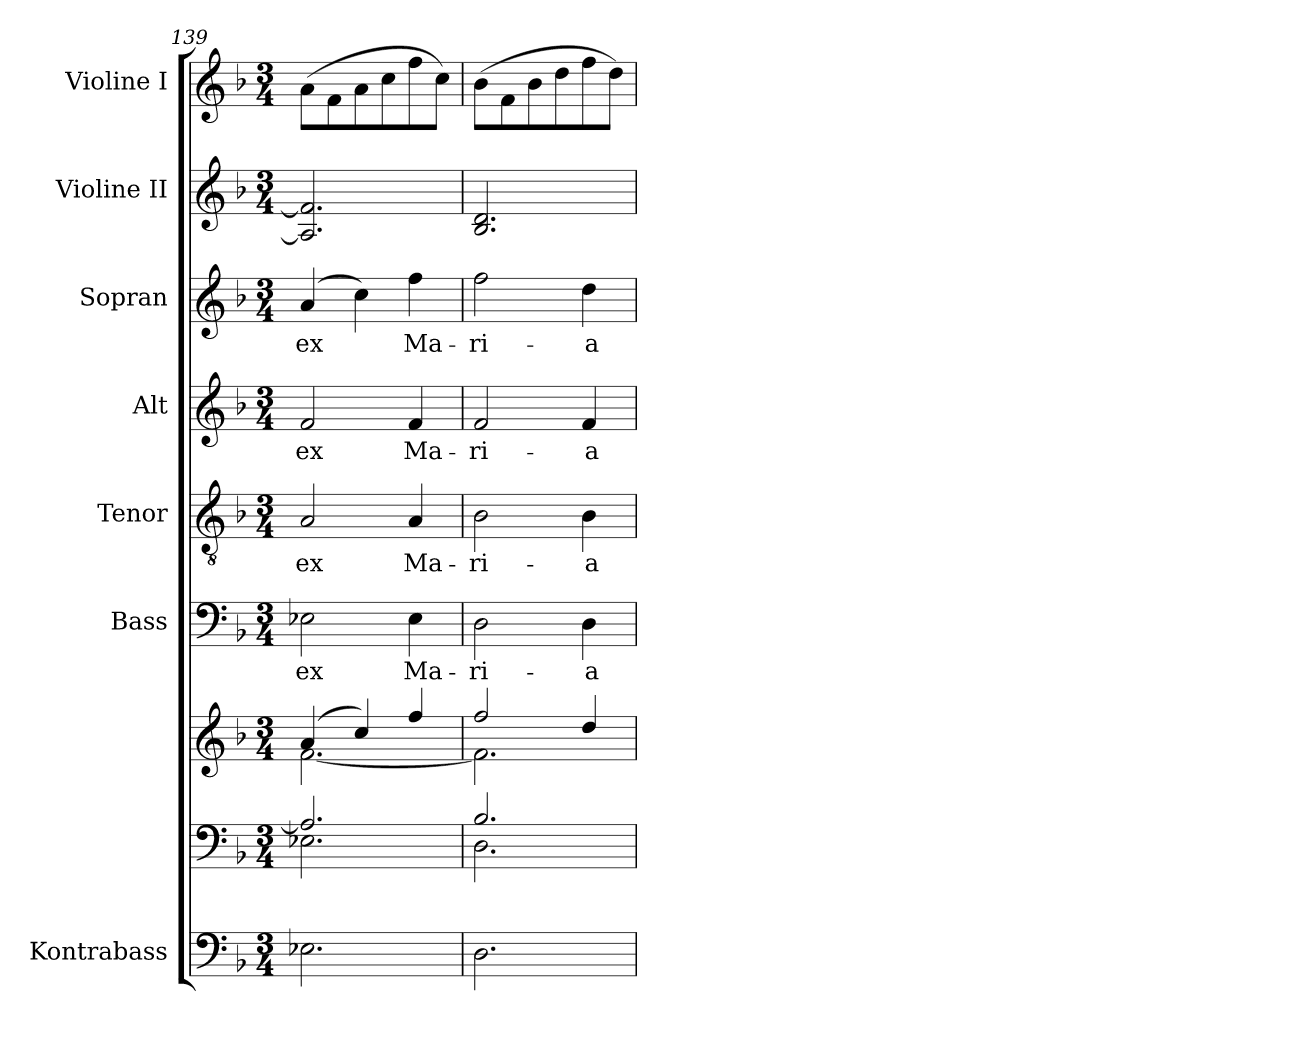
**kern	**kern	**kern	**kern	**text	**kern	**text	**kern	**text	**kern	**text	**kern	**kern
*part8	*part7	*part7	*part6	*part6	*part5	*part5	*part4	*part4	*part3	*part3	*part2	*part1
*staff9	*staff8	*staff7	*staff6	*staff6	*staff5	*staff5	*staff4	*staff4	*staff3	*staff3	*staff2	*staff1
*I"Kontrabass	*	*	*I"Bass	*	*I"Tenor	*	*I"Alt	*	*I"Sopran	*	*I"Violine II	*I"Violine I
*I'Kb.	*	*	*I'B.	*	*I'T.	*	*I'A.	*	*I'S.	*	*I'Vl. II	*I'Vl. I
*clefF4	*clefF4	*clefG2	*clefF4	*	*clefGv2	*	*clefG2	*	*clefG2	*	*clefG2	*clefG2
*ITrd7c12	*	*	*	*	*	*	*	*	*	*	*	*
*k[b-]	*k[b-]	*k[b-]	*k[b-]	*	*k[b-]	*	*k[b-]	*	*k[b-]	*	*k[b-]	*k[b-]
*F:	*F:	*F:	*F:	*	*F:	*	*F:	*	*F:	*	*F:	*F:
*M3/4	*M3/4	*M3/4	*M3/4	*	*M3/4	*	*M3/4	*	*M3/4	*	*M3/4	*M3/4
=139	=139	=139	=139	=139	=139	=139	=139	=139	=139	=139	=139	=139
*	*^	*^	*	*	*	*	*	*	*	*	*	*
!	!	!	!	!	!	!LO:LY:b	!	!LO:LY:b	!	!LO:LY:b	!	!LO:LY:b	!	!
2.EE-X\	2.A/]	2.E-X\	(4a/	[<2.f\	2E-X\	ex	2A/	ex	2f/	ex	(4a/	ex	2.A/] 2.f/]	(>8a\L
.	.	.	.	.	.	.	.	.	.	.	.	.	.	8f\
.	.	.	4cc/)	.	.	.	.	.	.	.	4cc\)	.	.	8a\
.	.	.	.	.	.	.	.	.	.	.	.	.	.	8cc\
!	!	!	!	!	!	!LO:LY:b	!	!LO:LY:b	!	!LO:LY:b	!	!LO:LY:b	!	!
.	.	.	4ff/	.	4E-\	Ma-	4A/	Ma-	4f/	Ma-	4ff\	Ma-	.	8ff\
.	.	.	.	.	.	.	.	.	.	.	.	.	.	8cc\J)
=140	=140	=140	=140	=140	=140	=140	=140	=140	=140	=140	=140	=140	=140	=140
!	!	!	!	!	!	!LO:LY:b	!	!LO:LY:b	!	!LO:LY:b	!	!LO:LY:b	!	!
2.DD\	2.B-/	2.D\	2ff/	2.f\]	2D\	-ri-	2B-\	-ri-	2f/	-ri-	2ff\	-ri-	2.B-/ 2.d/	(>8b-\L
.	.	.	.	.	.	.	.	.	.	.	.	.	.	8f\
.	.	.	.	.	.	.	.	.	.	.	.	.	.	8b-\
.	.	.	.	.	.	.	.	.	.	.	.	.	.	8dd\
!	!	!	!	!	!	!LO:LY:b	!	!LO:LY:b	!	!LO:LY:b	!	!LO:LY:b	!	!
.	.	.	4dd/	.	4D\	-a	4B-\	-a	4f/	-a	4dd\	-a	.	8ff\
.	.	.	.	.	.	.	.	.	.	.	.	.	.	8dd\J)
*	*v	*v	*	*	*	*	*	*	*	*	*	*	*	*
*	*	*v	*v	*	*	*	*	*	*	*	*	*	*
=	=	=	=	=	=	=	=	=	=	=	=	=
*-	*-	*-	*-	*-	*-	*-	*-	*-	*-	*-	*-	*-
